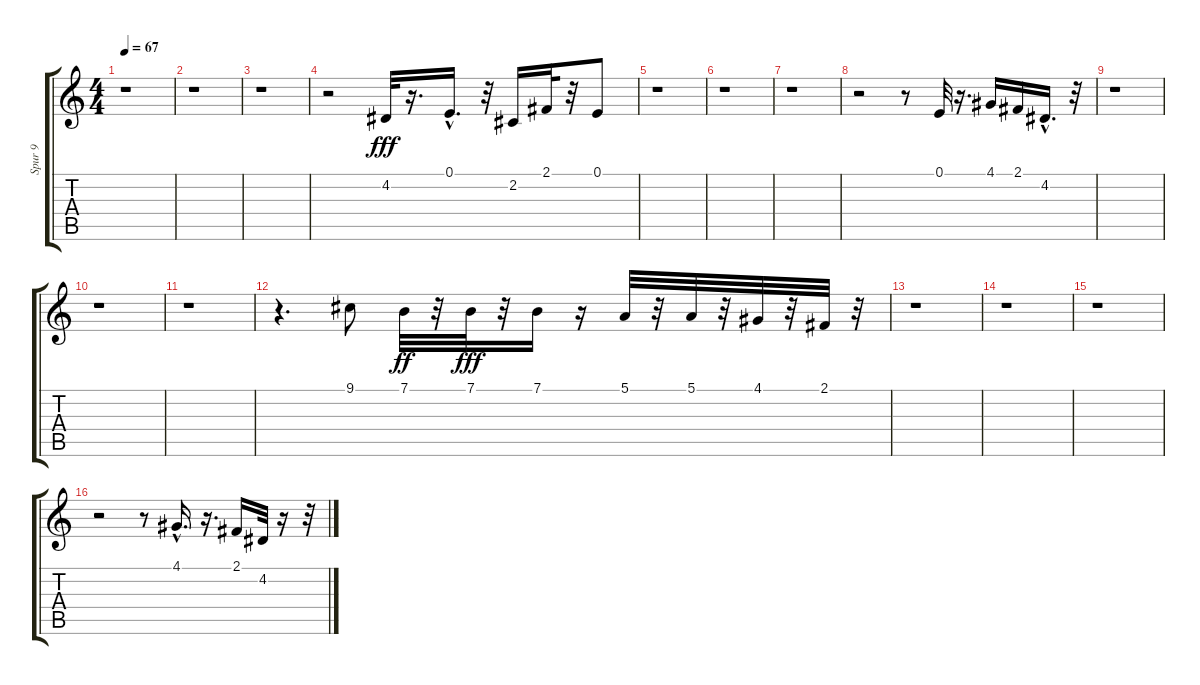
\track ("Spur 9" "Spur 9") {instrument synthdrum}
\staff {score tabs}
\tuning (E4 B3 G3 D3 A2 E2) {hide}
\ts (4 4)
\tempo 67
\clef g2
\ks c
r.1{dy fff} |
r.1 |
r.1 |
r.2 4.2.32 r.16{d} 0.1{hac}.16{d} r.32 2.2.16 2.1.32 r.32 0.1.8 |
r.1 |
r.1 |
r.1 |
r.2 r.8 0.1.32 r.16{d} 4.1.16 2.1.16 4.2{hac}.16{d} r.32 |
r.1 |
r.1 |
r.1 |
r.4{d} 9.1.8 7.1.32{dy ff} r.32 7.1.32{dy fff} r.32 7.1.16 r.16 5.1.32 r.32 5.1.32 r.32 4.1.32 r.32 2.1.32 r.32 |
r.1 |
r.1 |
r.1 |
r.2 r.8 4.1{hac}.16{d} r.16{d} 2.1.16 4.2.32 r.16 r.32
